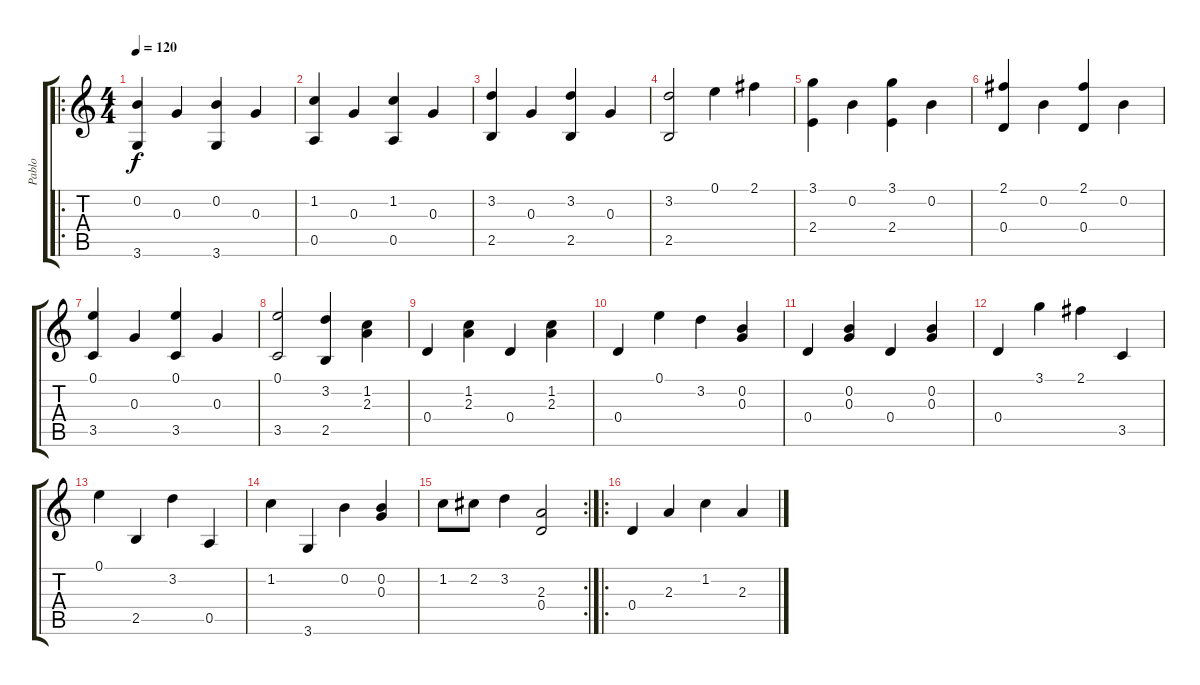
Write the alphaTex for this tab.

\track ("Pablo" "Pablo") {instrument acousticguitarnylon}
\staff {score tabs}
\tuning (E4 B3 G3 D3 A2 E2) {hide}
\ro
\ts (4 4)
\tempo 120
\clef g2
\ks c
(0.2 3.6).4{dy f instrument acousticguitarnylon} 0.3.4 (0.2 3.6).4 0.3.4 |
(1.2 0.5).4 0.3.4 (1.2 0.5).4 0.3.4 |
(3.2 2.5).4 0.3.4 (3.2 2.5).4 0.3.4 |
(3.2 2.5).2 0.1.4 2.1.4 |
(3.1 2.4).4 0.2.4 (3.1 2.4).4 0.2.4 |
(2.1 0.4).4 0.2.4 (2.1 0.4).4 0.2.4 |
(0.1 3.5).4 0.3.4 (0.1 3.5).4 0.3.4 |
(0.1 3.5).2 (3.2 2.5).4 (1.2 2.3).4 |
0.4.4 (1.2 2.3).4 0.4.4 (1.2 2.3).4 |
0.4.4 0.1.4 3.2.4 (0.2 0.3).4 |
0.4.4 (0.2 0.3).4 0.4.4 (0.2 0.3).4 |
0.4.4 3.1.4 2.1.4 3.5.4 |
0.1.4 2.5.4 3.2.4 0.5.4 |
1.2.4 3.6.4 0.2.4 (0.2 0.3).4 |
\rc 2
1.2.8 2.2.8 3.2.4 (2.3 0.4).2 |
\ro
0.4.4 2.3.4 1.2.4 2.3.4
